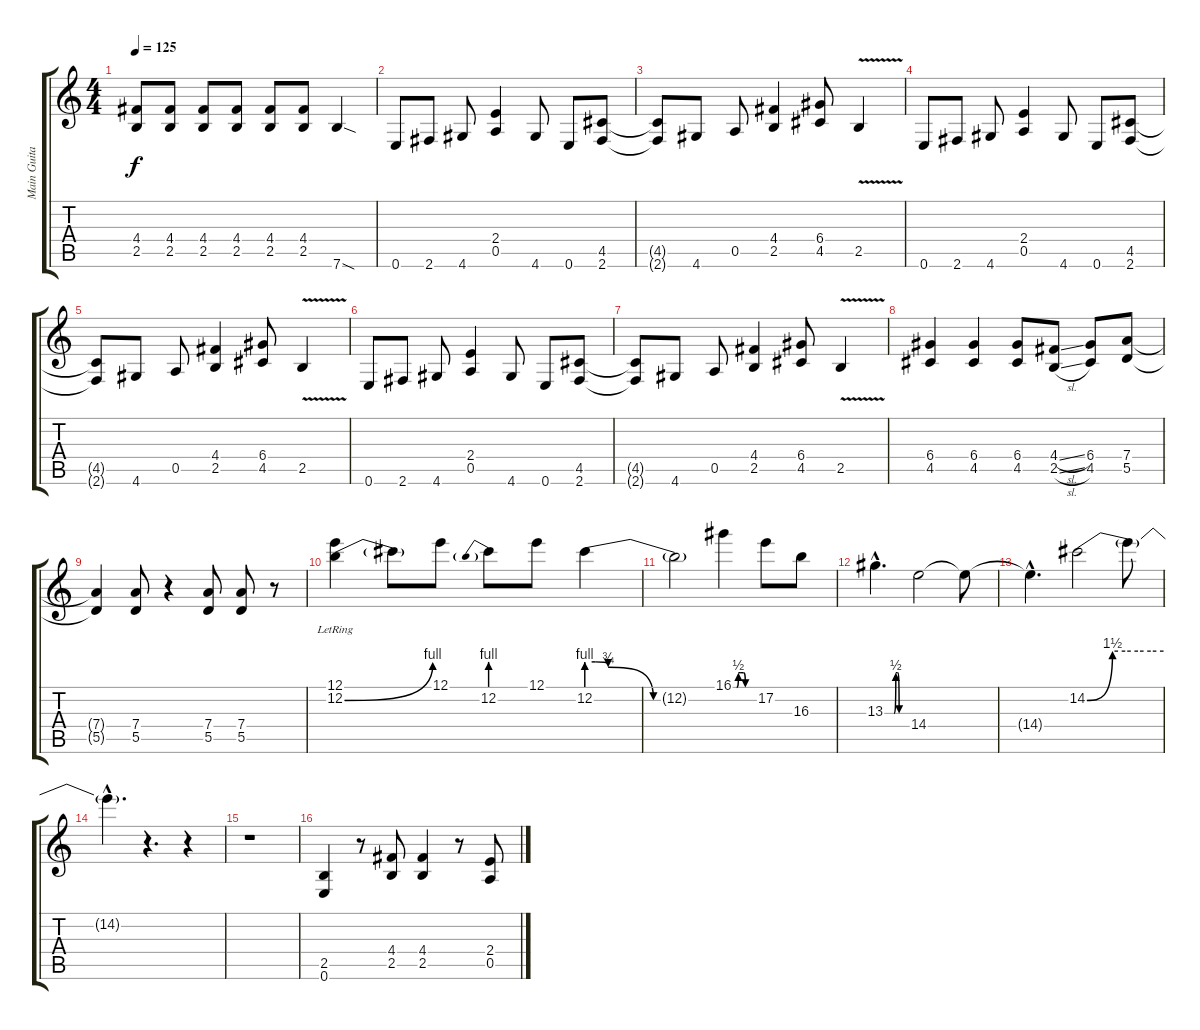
\track ("Main Guitar Part" "Main Guita") {instrument distortionguitar}
\staff {score tabs}
\tuning (E4 B3 G3 D3 A2 E2) {hide}
\ts (4 4)
\tempo 125
\clef g2
\ks c
(4.4 2.5).8{dy f} (4.4 2.5).8 (4.4 2.5).8 (4.4 2.5).8 (4.4 2.5).8 (4.4 2.5).8 7.6{sod}.4 |
0.6.8 2.6.8 4.6.8 (2.4 0.5).4 4.6.8 0.6.8 (4.5 2.6).8 |
(4.5{t} 2.6{t}).8 4.6.8 0.5.8 (4.4 2.5).4 (6.4 4.5).8 2.5{v}.4 |
0.6.8 2.6.8 4.6.8 (2.4 0.5).4 4.6.8 0.6.8 (4.5 2.6).8 |
(4.5{t} 2.6{t}).8 4.6.8 0.5.8 (4.4 2.5).4 (6.4 4.5).8 2.5{v}.4 |
0.6.8 2.6.8 4.6.8 (2.4 0.5).4 4.6.8 0.6.8 (4.5 2.6).8 |
(4.5{t} 2.6{t}).8 4.6.8 0.5.8 (4.4 2.5).4 (6.4 4.5).8 2.5{v}.4 |
(6.4 4.5).4 (6.4 4.5).4 (6.4 4.5).8 (4.4{sl} 2.5{sl}).8 (6.4 4.5).8 (7.4 5.5).8 |
(7.4{t} 5.5{t}).4 (7.4 5.5).8 r.4 (7.4 5.5).8 (7.4 5.5).8 r.8 |
(12.1{lr} 12.2{be (bend 0 0 60 4)}).4 12.2{t}.8 12.1.8 12.2{be (prebend 0 4 60 4)}.8 12.1.8 12.2{be (custom 0 4 4 4 10 3 31 0 45 0 52 0 60 0)}.4 |
12.2{t}.2 16.1{be (custom 0 0 10 0 15 2 20 2 30 2 35 0 40 0 45 0 60 0)}.4 17.2.8 16.3.8 |
13.3{be (custom 0 0 15 0 25 0 30 2 35 2 39 0 45 0 60 0) hac}.4{d} 14.4.2 14.4{t}.8 |
14.4{hac t}.4{d} 14.2{be (custom 0 0 20 6 30 6 40 6 50 6 60 6)}.2 14.2{t}.8 |
14.2{hac t}.4{d} r.4{d} r.4 |
r.1 |
(2.5 0.6).4 r.8 (4.4 2.5).8 (4.4 2.5).4 r.8 (2.4 0.5).8
